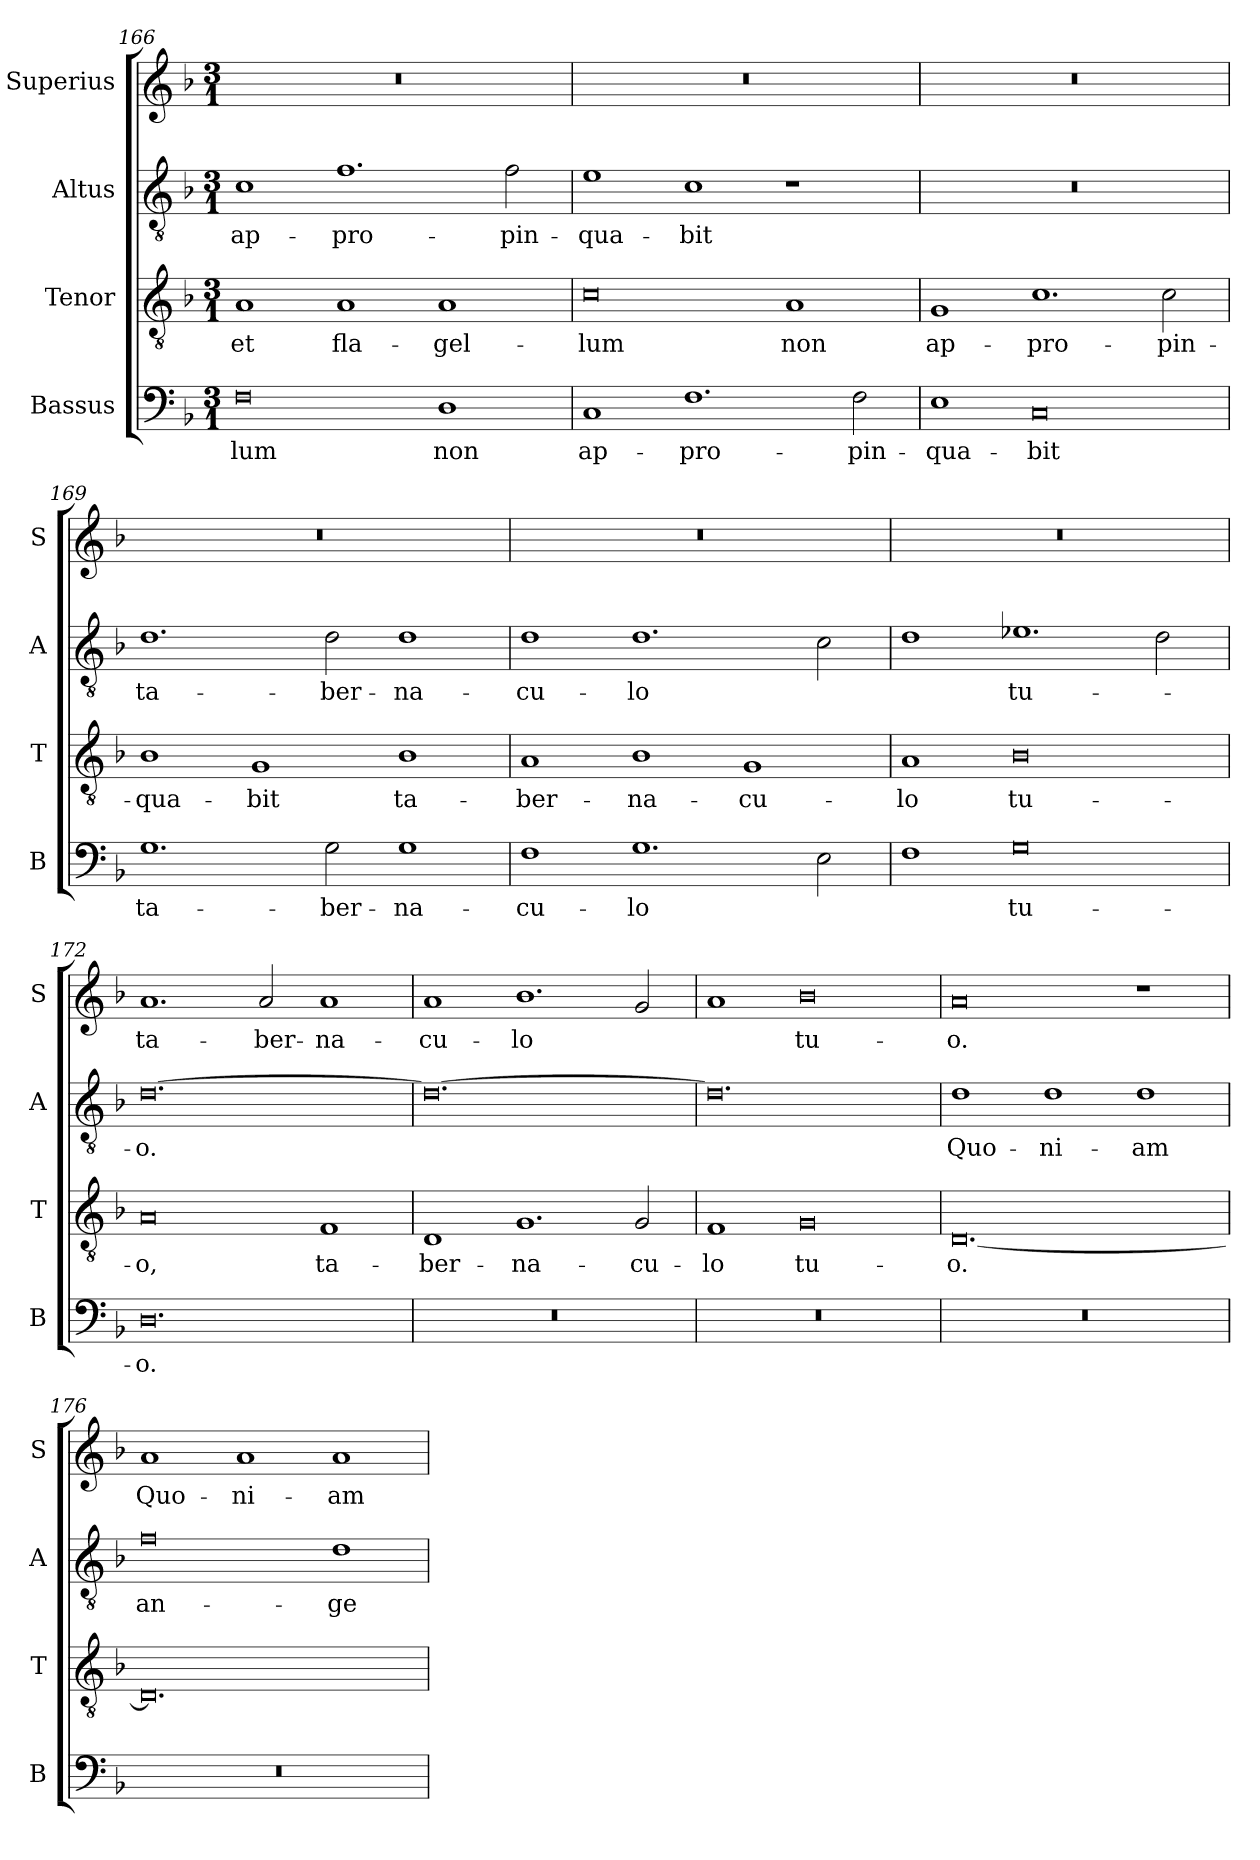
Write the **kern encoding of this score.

**kern	**text	**kern	**text	**kern	**text	**kern	**text
*part4	*part4	*part3	*part3	*part2	*part2	*part1	*part1
*staff4	*staff4	*staff3	*staff3	*staff2	*staff2	*staff1	*staff1
*I"Bassus	*	*I"Tenor	*	*I"Altus	*	*I"Superius	*
*I'B	*	*I'T	*	*I'A	*	*I'S	*
*clefF4	*	*clefGv2	*	*clefGv2	*	*clefG2	*
*k[b-]	*	*k[b-]	*	*k[b-]	*	*k[b-]	*
*M3/1	*	*M3/1	*	*M3/1	*	*M3/1	*
=166	=166	=166	=166	=166	=166	=166	=166
0F	-lum	1A	et	1c	ap-	0.r	.
.	.	1A	fla-	1.f	-pro-	.	.
1D	non	1A	-gel-	.	.	.	.
.	.	.	.	2f\	-pin-	.	.
=167	=167	=167	=167	=167	=167	=167	=167
1C	ap-	0c	-lum	1e	-qua-	0.r	.
1.F	-pro-	.	.	1c	-bit	.	.
.	.	1A	non	1r	.	.	.
2F\	-pin-	.	.	.	.	.	.
=168	=168	=168	=168	=168	=168	=168	=168
1E	-qua-	1G	ap-	0.r	.	0.r	.
0C	-bit	1.c	-pro-	.	.	.	.
.	.	2c\	-pin-	.	.	.	.
=169	=169	=169	=169	=169	=169	=169	=169
1.G	ta-	1B-	-qua-	1.d	ta-	0.r	.
.	.	1G	-bit	.	.	.	.
2G\	-ber-	.	.	2d\	-ber-	.	.
1G	-na-	1B-	ta-	1d	-na-	.	.
=170	=170	=170	=170	=170	=170	=170	=170
1F	-cu-	1A	-ber-	1d	-cu-	0.r	.
1.G	-lo	1B-	-na-	1.d	-lo	.	.
.	.	1G	-cu-	.	.	.	.
2E\	.	.	.	2c\	.	.	.
=171	=171	=171	=171	=171	=171	=171	=171
1F	.	1A	-lo	1d	.	0.r	.
0G	tu-	0B-	tu-	1.e-X	tu-	.	.
.	.	.	.	2d\	.	.	.
=172	=172	=172	=172	=172	=172	=172	=172
0.D	-o.	0A	-o,	[0.d	-o.	1.a	ta-
.	.	.	.	.	.	2a/	-ber-
.	.	1F	ta-	.	.	1a	-na-
=173	=173	=173	=173	=173	=173	=173	=173
0.r	.	1D	-ber-	0.d_	.	1a	-cu-
.	.	1.G	-na-	.	.	1.b-	-lo
.	.	2G/	-cu-	.	.	2g/	.
=174	=174	=174	=174	=174	=174	=174	=174
0.r	.	1F	-lo	0.d]	.	1a	.
.	.	0G	tu-	.	.	0b-	tu-
=175	=175	=175	=175	=175	=175	=175	=175
0.r	.	[0.D	-o.	1d	Quo-	0a	-o.
.	.	.	.	1d	-ni-	.	.
.	.	.	.	1d	-am	1r	.
=176	=176	=176	=176	=176	=176	=176	=176
0.r	.	0.D]	.	0f	an-	1a	Quo-
.	.	.	.	.	.	1a	-ni-
.	.	.	.	1d	-ge-	1a	-am
=	=	=	=	=	=	=	=
*-	*-	*-	*-	*-	*-	*-	*-
